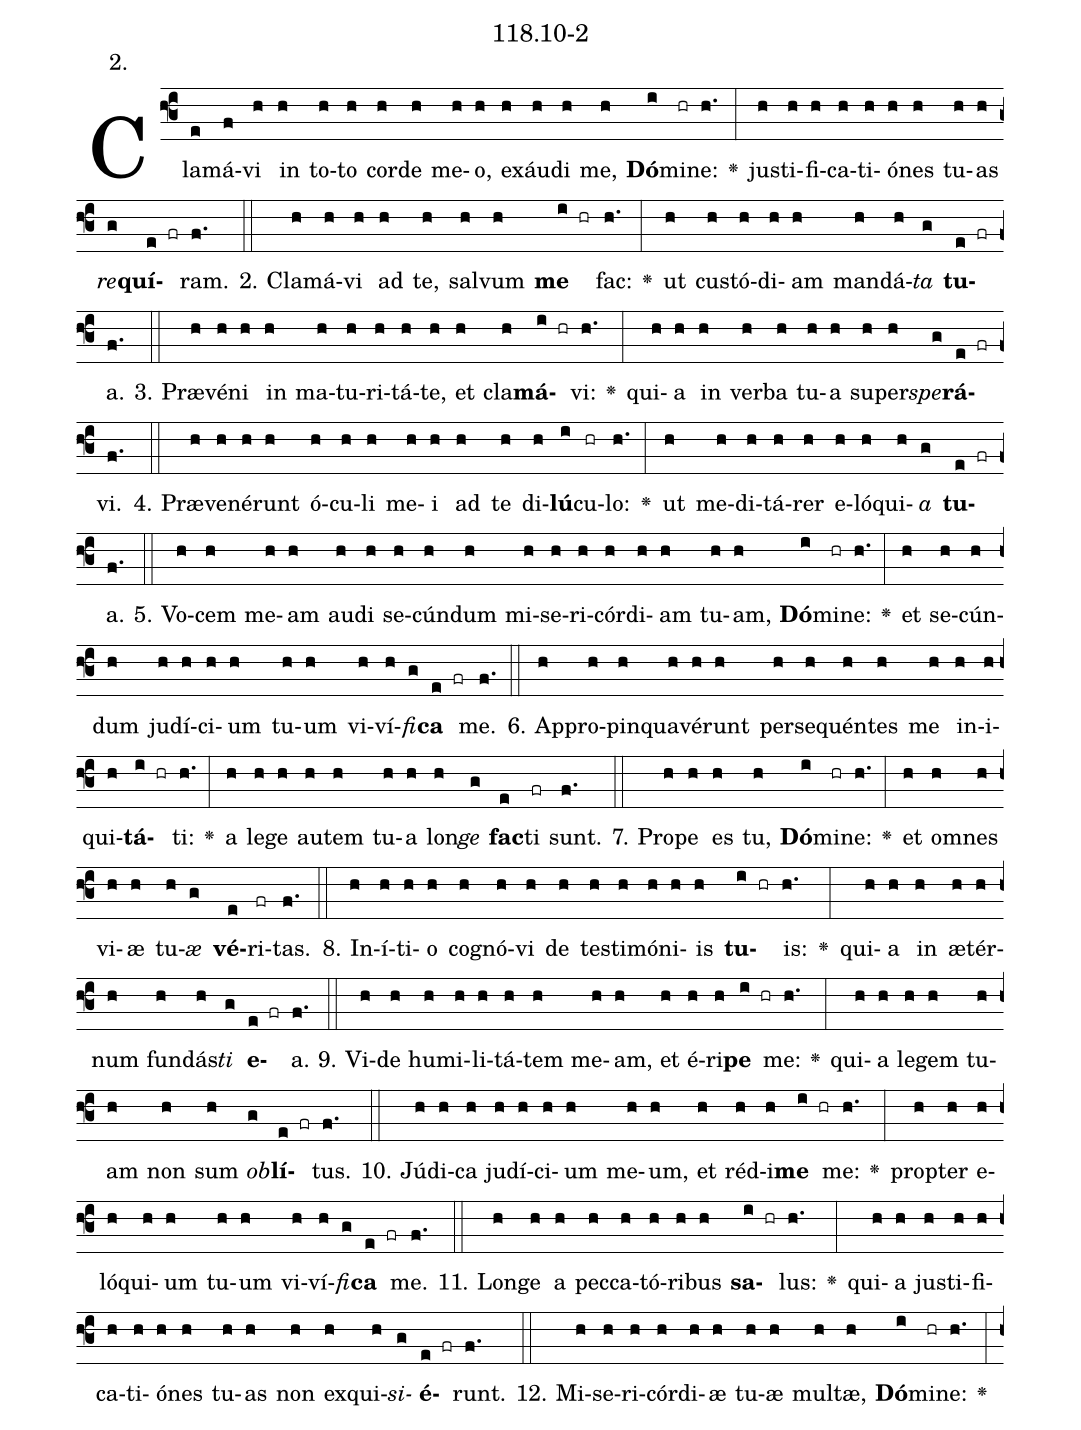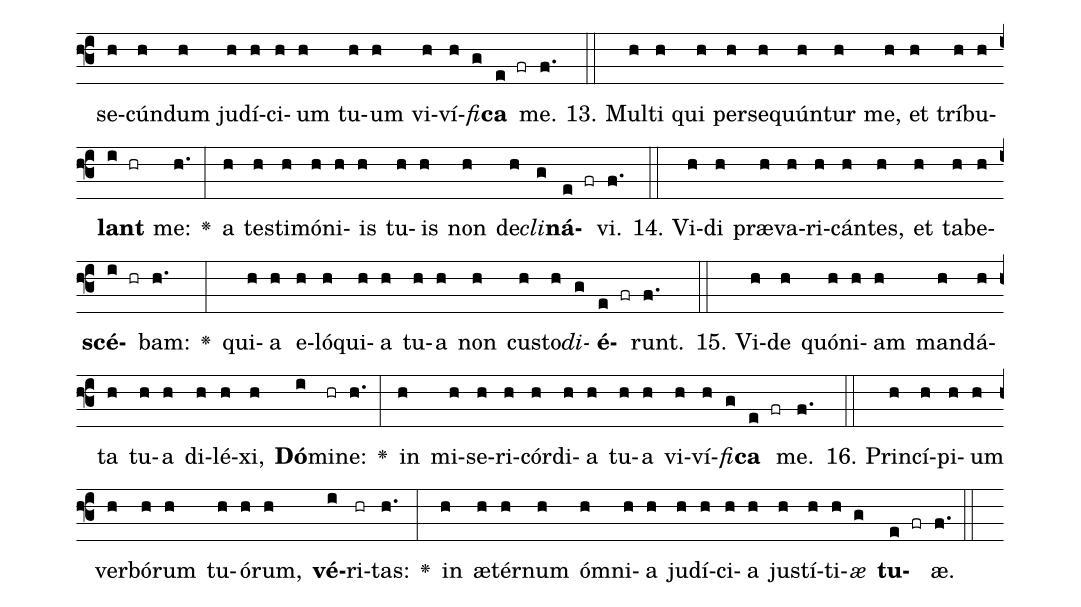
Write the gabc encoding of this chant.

name: 118.10-2;
annotation: 2.;
%%
(f3)Cla(e)má(f)vi(h) in(h) to(h)to(h) cor(h)de(h) me(h)o,(h) ex(h)áu(h)di(h) me,(h) <b>Dó</b>(i)mi(hr)ne:(h.) <v>\greheightstar</v>(:) jus(h)ti(h)fi(h)ca(h)ti(h)ó(h)nes(h) tu(h)as(h) <i>re</i>(g)<b>quí</b>(e fr)ram.(f.) (::)
2. Cla(h)má(h)vi(h) ad(h) te,(h) sal(h)vum(h) <b>me</b>(i hr) fac:(h.) <v>\greheightstar</v>(:) ut(h) cus(h)tó(h)di(h)am(h) man(h)dá(h)<i>ta</i>(g) <b>tu</b>(e fr)a.(f.) (::)
3. Præ(h)vé(h)ni(h) in(h) ma(h)tu(h)ri(h)tá(h)te,(h) et(h) cla(h)<b>má</b>(i hr)vi:(h.) <v>\greheightstar</v>(:) qui(h)a(h) in(h) ver(h)ba(h) tu(h)a(h) su(h)per(h)<i>spe</i>(g)<b>rá</b>(e fr)vi.(f.) (::)
4. Præ(h)ve(h)né(h)runt(h) ó(h)cu(h)li(h) me(h)i(h) ad(h) te(h) di(h)<b>lú</b>(i)cu(hr)lo:(h.) <v>\greheightstar</v>(:) ut(h) me(h)di(h)tá(h)rer(h) e(h)ló(h)qui(h)<i>a</i>(g) <b>tu</b>(e fr)a.(f.) (::)
5. Vo(h)cem(h) me(h)am(h) au(h)di(h) se(h)cún(h)dum(h) mi(h)se(h)ri(h)cór(h)di(h)am(h) tu(h)am,(h) <b>Dó</b>(i)mi(hr)ne:(h.) <v>\greheightstar</v>(:) et(h) se(h)cún(h)dum(h) ju(h)dí(h)ci(h)um(h) tu(h)um(h) vi(h)ví(h)<i>fi</i>(g)<b>ca</b>(e fr) me.(f.) (::)
6. Ap(h)pro(h)pin(h)qua(h)vé(h)runt(h) per(h)se(h)quén(h)tes(h) me(h) in(h)i(h)qui(h)<b>tá</b>(i hr)ti:(h.) <v>\greheightstar</v>(:) a(h) le(h)ge(h) au(h)tem(h) tu(h)a(h) lon(h)<i>ge</i>(g) <b>fac</b>(e)ti(fr) sunt.(f.) (::)
7. Pro(h)pe(h) es(h) tu,(h) <b>Dó</b>(i)mi(hr)ne:(h.) <v>\greheightstar</v>(:) et(h) om(h)nes(h) vi(h)æ(h) tu(h)<i>æ</i>(g) <b>vé</b>(e)ri(fr)tas.(f.) (::)
8. In(h)í(h)ti(h)o(h) co(h)gnó(h)vi(h) de(h) tes(h)ti(h)mó(h)ni(h)is(h) <b>tu</b>(i hr)is:(h.) <v>\greheightstar</v>(:) qui(h)a(h) in(h) æ(h)tér(h)num(h) fun(h)dás(h)<i>ti</i>(g) <b>e</b>(e fr)a.(f.) (::)
9. Vi(h)de(h) hu(h)mi(h)li(h)tá(h)tem(h) me(h)am,(h) et(h) é(h)ri(h)<b>pe</b>(i hr) me:(h.) <v>\greheightstar</v>(:) qui(h)a(h) le(h)gem(h) tu(h)am(h) non(h) sum(h) <i>ob</i>(g)<b>lí</b>(e fr)tus.(f.) (::)
10. Jú(h)di(h)ca(h) ju(h)dí(h)ci(h)um(h) me(h)um,(h) et(h) réd(h)i(h)<b>me</b>(i hr) me:(h.) <v>\greheightstar</v>(:) prop(h)ter(h) e(h)ló(h)qui(h)um(h) tu(h)um(h) vi(h)ví(h)<i>fi</i>(g)<b>ca</b>(e fr) me.(f.) (::)
11. Lon(h)ge(h) a(h) pec(h)ca(h)tó(h)ri(h)bus(h) <b>sa</b>(i hr)lus:(h.) <v>\greheightstar</v>(:) qui(h)a(h) jus(h)ti(h)fi(h)ca(h)ti(h)ó(h)nes(h) tu(h)as(h) non(h) ex(h)qui(h)<i>si</i>(g)<b>é</b>(e fr)runt.(f.) (::)
12. Mi(h)se(h)ri(h)cór(h)di(h)æ(h) tu(h)æ(h) mul(h)tæ,(h) <b>Dó</b>(i)mi(hr)ne:(h.) <v>\greheightstar</v>(:) se(h)cún(h)dum(h) ju(h)dí(h)ci(h)um(h) tu(h)um(h) vi(h)ví(h)<i>fi</i>(g)<b>ca</b>(e fr) me.(f.) (::)
13. Mul(h)ti(h) qui(h) per(h)se(h)quún(h)tur(h) me,(h) et(h) trí(h)bu(h)<b>lant</b>(i hr) me:(h.) <v>\greheightstar</v>(:) a(h) tes(h)ti(h)mó(h)ni(h)is(h) tu(h)is(h) non(h) de(h)<i>cli</i>(g)<b>ná</b>(e fr)vi.(f.) (::)
14. Vi(h)di(h) præ(h)va(h)ri(h)cán(h)tes,(h) et(h) ta(h)be(h)<b>scé</b>(i hr)bam:(h.) <v>\greheightstar</v>(:) qui(h)a(h) e(h)ló(h)qui(h)a(h) tu(h)a(h) non(h) cus(h)to(h)<i>di</i>(g)<b>é</b>(e fr)runt.(f.) (::)
15. Vi(h)de(h) quón(h)i(h)am(h) man(h)dá(h)ta(h) tu(h)a(h) di(h)lé(h)xi,(h) <b>Dó</b>(i)mi(hr)ne:(h.) <v>\greheightstar</v>(:) in(h) mi(h)se(h)ri(h)cór(h)di(h)a(h) tu(h)a(h) vi(h)ví(h)<i>fi</i>(g)<b>ca</b>(e fr) me.(f.) (::)
16. Prin(h)cí(h)pi(h)um(h) ver(h)bó(h)rum(h) tu(h)ó(h)rum,(h) <b>vé</b>(i)ri(hr)tas:(h.) <v>\greheightstar</v>(:) in(h) æ(h)tér(h)num(h) óm(h)ni(h)a(h) ju(h)dí(h)ci(h)a(h) jus(h)tí(h)ti(h)<i>æ</i>(g) <b>tu</b>(e fr)æ.(f.) (::)
